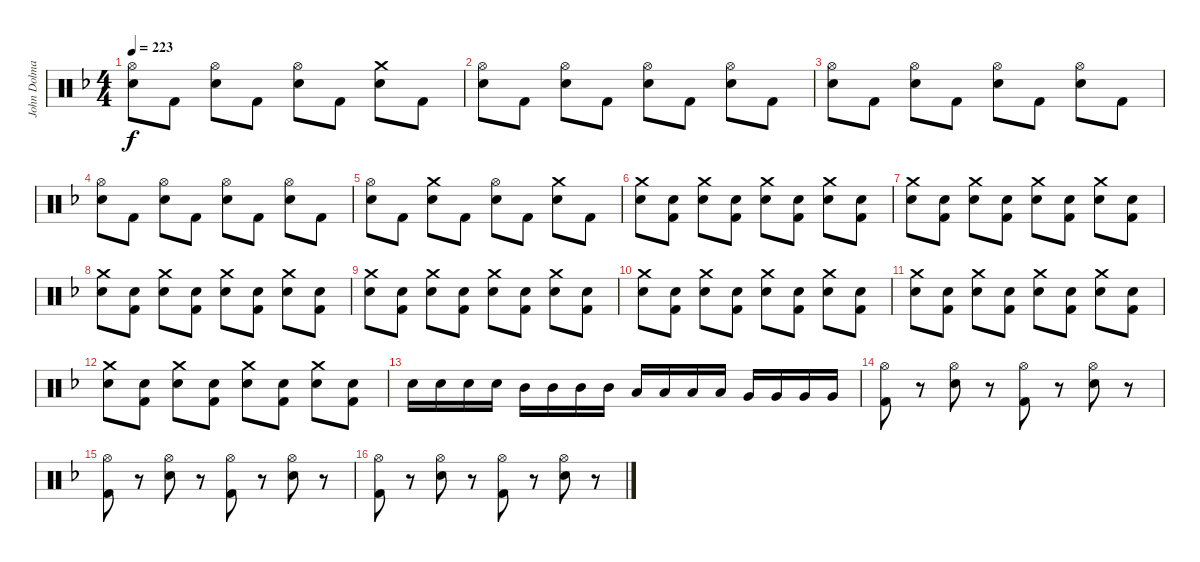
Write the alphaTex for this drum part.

\track ("John Dolmayan (Drums)" "John Dolma") {instrument percussion}
\staff {score}
\articulation defaults
\ts (4 4)
\tempo 223
\clef neutral
\ks f
("Hi-Hat (open)" "Snare (hit) 2").8{dy f} "Kick (hit) 2".8 ("Hi-Hat (open)" "Snare (hit) 2").8 "Kick (hit) 2".8 ("Hi-Hat (open)" "Snare (hit) 2").8 "Kick (hit) 2".8 ("Crash medium (hit)" "Snare (hit) 2").8 "Kick (hit) 2".8 |
("Hi-Hat (open)" "Snare (hit) 2").8 "Kick (hit) 2".8 ("Hi-Hat (open)" "Snare (hit) 2").8 "Kick (hit) 2".8 ("Hi-Hat (open)" "Snare (hit) 2").8 "Kick (hit) 2".8 ("Hi-Hat (open)" "Snare (hit) 2").8 "Kick (hit) 2".8 |
("Hi-Hat (open)" "Snare (hit) 2").8 "Kick (hit) 2".8 ("Hi-Hat (open)" "Snare (hit) 2").8 "Kick (hit) 2".8 ("Hi-Hat (open)" "Snare (hit) 2").8 "Kick (hit) 2".8 ("Hi-Hat (open)" "Snare (hit) 2").8 "Kick (hit) 2".8 |
("Hi-Hat (open)" "Snare (hit) 2").8 "Kick (hit) 2".8 ("Hi-Hat (open)" "Snare (hit) 2").8 "Kick (hit) 2".8 ("Hi-Hat (open)" "Snare (hit) 2").8 "Kick (hit) 2".8 ("Hi-Hat (open)" "Snare (hit) 2").8 "Kick (hit) 2".8 |
("Hi-Hat (open)" "Snare (hit) 2").8 "Kick (hit) 2".8 ("Crash medium (hit)" "Snare (hit) 2").8 "Kick (hit) 2".8 ("Hi-Hat (open)" "Snare (hit) 2").8 "Kick (hit) 2".8 ("Crash medium (hit)" "Snare (hit) 2").8 "Kick (hit) 2".8 |
("Crash medium (hit)" "Snare (hit) 2").8 ("Snare (hit) 2" "Kick (hit) 2").8 ("Crash medium (hit)" "Snare (hit) 2").8 ("Snare (hit) 2" "Kick (hit) 2").8 ("Crash medium (hit)" "Snare (hit) 2").8 ("Snare (hit) 2" "Kick (hit) 2").8 ("Crash medium (hit)" "Snare (hit) 2").8 ("Snare (hit) 2" "Kick (hit) 2").8 |
("Crash medium (hit)" "Snare (hit) 2").8 ("Snare (hit) 2" "Kick (hit) 2").8 ("Crash medium (hit)" "Snare (hit) 2").8 ("Snare (hit) 2" "Kick (hit) 2").8 ("Crash medium (hit)" "Snare (hit) 2").8 ("Snare (hit) 2" "Kick (hit) 2").8 ("Crash medium (hit)" "Snare (hit) 2").8 ("Snare (hit) 2" "Kick (hit) 2").8 |
("Crash medium (hit)" "Snare (hit) 2").8 ("Snare (hit) 2" "Kick (hit) 2").8 ("Crash medium (hit)" "Snare (hit) 2").8 ("Snare (hit) 2" "Kick (hit) 2").8 ("Crash medium (hit)" "Snare (hit) 2").8 ("Snare (hit) 2" "Kick (hit) 2").8 ("Crash medium (hit)" "Snare (hit) 2").8 ("Snare (hit) 2" "Kick (hit) 2").8 |
("Crash medium (hit)" "Snare (hit) 2").8 ("Snare (hit) 2" "Kick (hit) 2").8 ("Crash medium (hit)" "Snare (hit) 2").8 ("Snare (hit) 2" "Kick (hit) 2").8 ("Crash medium (hit)" "Snare (hit) 2").8 ("Snare (hit) 2" "Kick (hit) 2").8 ("Crash medium (hit)" "Snare (hit) 2").8 ("Snare (hit) 2" "Kick (hit) 2").8 |
("Crash medium (hit)" "Snare (hit) 2").8 ("Snare (hit) 2" "Kick (hit) 2").8 ("Crash medium (hit)" "Snare (hit) 2").8 ("Snare (hit) 2" "Kick (hit) 2").8 ("Crash medium (hit)" "Snare (hit) 2").8 ("Snare (hit) 2" "Kick (hit) 2").8 ("Crash medium (hit)" "Snare (hit) 2").8 ("Snare (hit) 2" "Kick (hit) 2").8 |
("Crash medium (hit)" "Snare (hit) 2").8 ("Snare (hit) 2" "Kick (hit) 2").8 ("Crash medium (hit)" "Snare (hit) 2").8 ("Snare (hit) 2" "Kick (hit) 2").8 ("Crash medium (hit)" "Snare (hit) 2").8 ("Snare (hit) 2" "Kick (hit) 2").8 ("Crash medium (hit)" "Snare (hit) 2").8 ("Snare (hit) 2" "Kick (hit) 2").8 |
("Crash medium (hit)" "Snare (hit) 2").8 ("Snare (hit) 2" "Kick (hit) 2").8 ("Crash medium (hit)" "Snare (hit) 2").8 ("Snare (hit) 2" "Kick (hit) 2").8 ("Crash medium (hit)" "Snare (hit) 2").8 ("Snare (hit) 2" "Kick (hit) 2").8 ("Crash medium (hit)" "Snare (hit) 2").8 ("Snare (hit) 2" "Kick (hit) 2").8 |
"Electric Snare (hit)".16 "Electric Snare (hit)".16 "Electric Snare (hit)".16 "Electric Snare (hit)".16 "Mid Tom (hit)".16 "Mid Tom (hit)".16 "Mid Tom (hit)".16 "Mid Tom (hit)".16 "Low Tom (hit)".16 "Low Tom (hit)".16 "Low Tom (hit)".16 "Low Tom (hit)".16 "Very Low Tom (hit)".16 "Very Low Tom (hit)".16 "Very Low Tom (hit)".16 "Very Low Tom (hit)".16 |
("Hi-Hat (open)" "Kick (hit) 2").8 r.8 ("Hi-Hat (open)" "Snare (hit) 2").8 r.8 ("Hi-Hat (open)" "Kick (hit) 2").8 r.8 ("Hi-Hat (open)" "Snare (hit) 2").8 r.8 |
("Hi-Hat (open)" "Kick (hit) 2").8 r.8 ("Hi-Hat (open)" "Snare (hit) 2").8 r.8 ("Hi-Hat (open)" "Kick (hit) 2").8 r.8 ("Hi-Hat (open)" "Snare (hit) 2").8 r.8 |
("Hi-Hat (open)" "Kick (hit) 2").8 r.8 ("Hi-Hat (open)" "Snare (hit) 2").8 r.8 ("Hi-Hat (open)" "Kick (hit) 2").8 r.8 ("Hi-Hat (open)" "Snare (hit) 2").8 r.8
